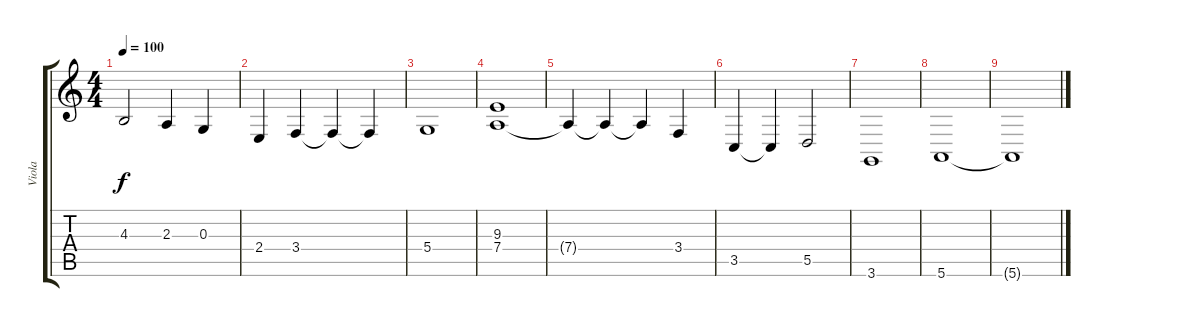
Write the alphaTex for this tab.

\track ("Viola" "Viola") {instrument viola}
\staff {score tabs}
\tuning (E4 B3 G3 D3 A2 E2) {hide}
\ts (4 4)
\tempo 100
\clef g2
\ks c
4.3.2{dy f} 2.3.4 0.3.4 |
2.4.4 3.4.4 3.4{t}.4 3.4{t}.4 |
5.4.1 |
(9.3 7.4).1 |
7.4{t}.4 7.4{t}.4 7.4{t}.4 3.4.4 |
3.5.4 3.5{t}.4 5.5.2 |
3.6.1 |
5.6.1 |
5.6{t}.1
